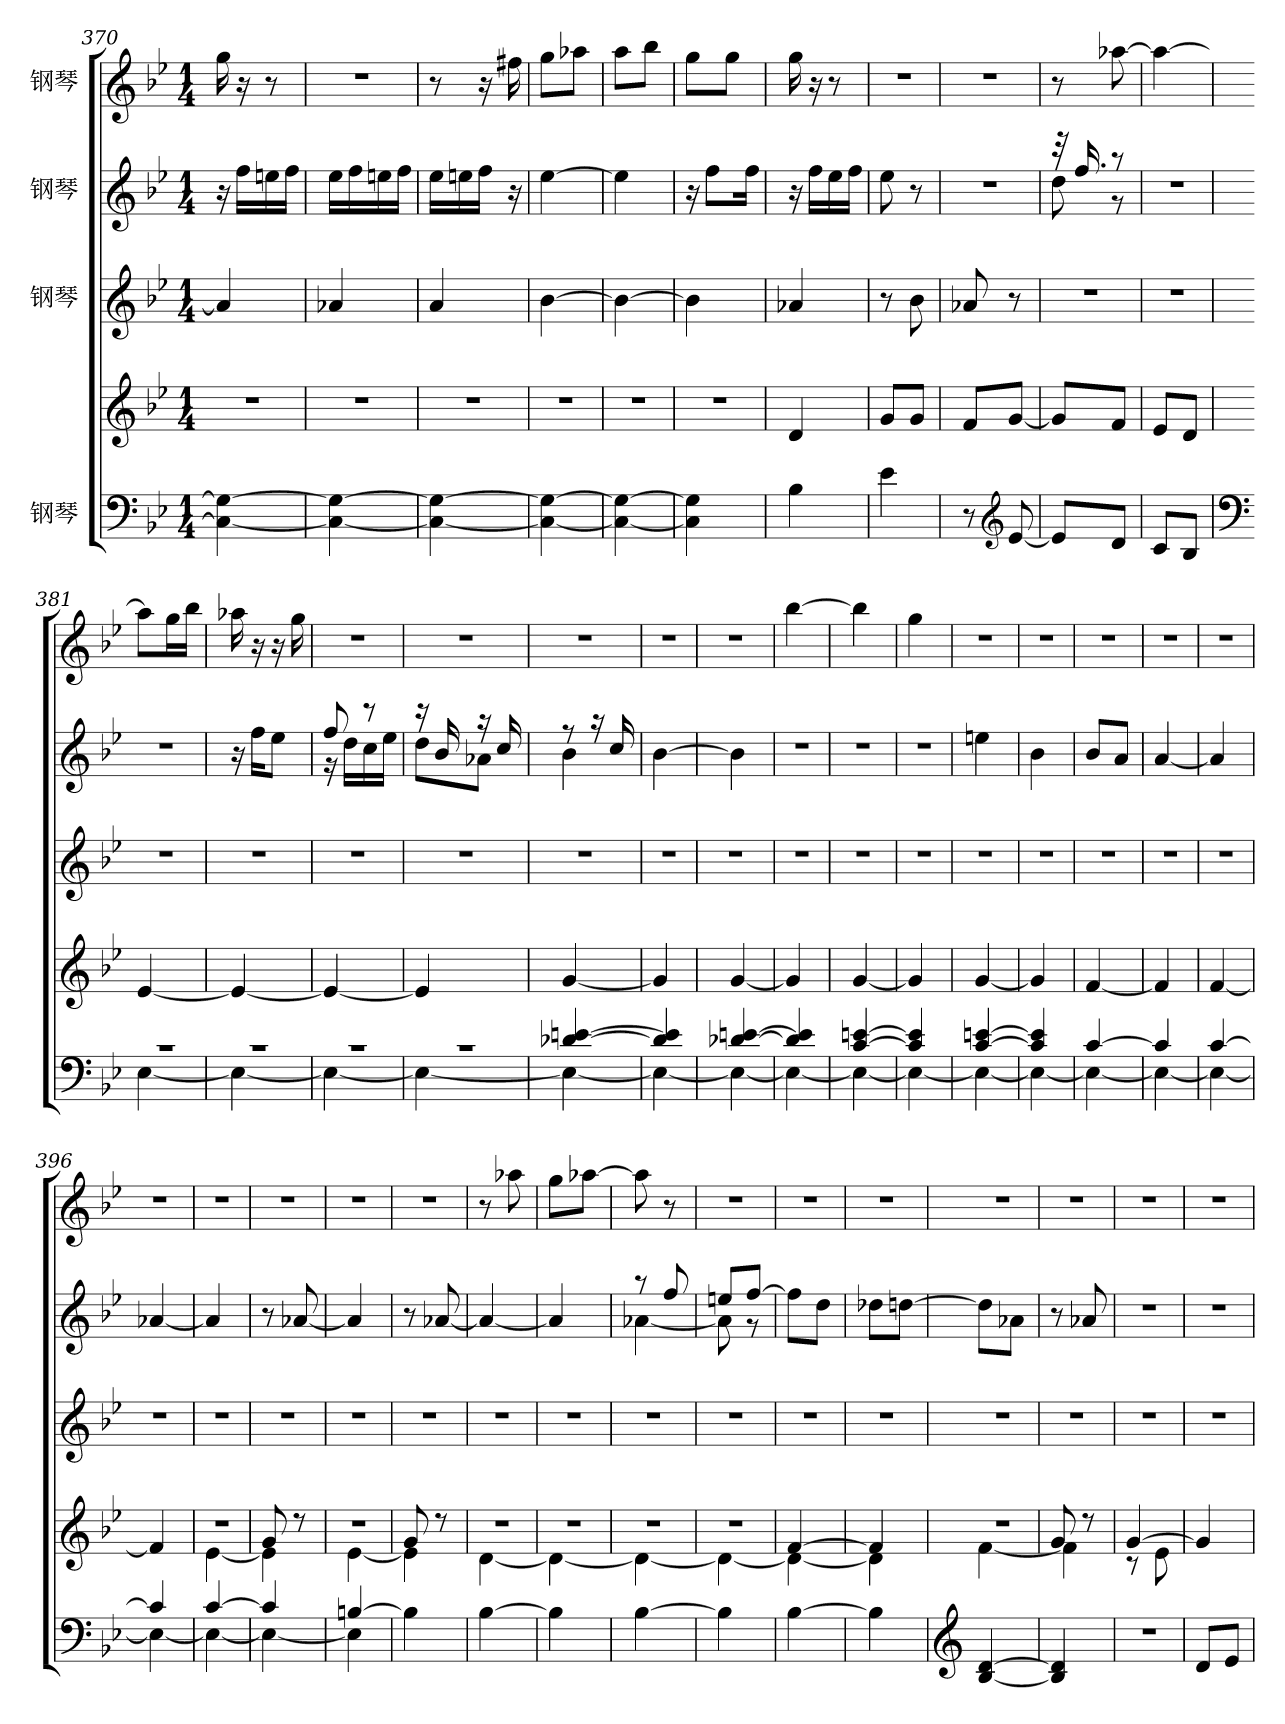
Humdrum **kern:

**kern	**kern	**kern	**kern	**kern
*part4	*part4	*part3	*part2	*part1
*staff5	*staff4	*staff3	*staff2	*staff1
*I"钢琴	*	*I"钢琴	*I"钢琴	*I"钢琴
*clefF4	*clefG2	*clefG2	*clefG2	*clefG2
*k[b-e-]	*k[b-e-]	*k[b-e-]	*k[b-e-]	*k[b-e-]
*M1/4	*M1/4	*M1/4	*M1/4	*M1/4
=370	=370	=370	=370	=370
4C\_ 4G\_	4r	4a-/]	16r	16gg\
.	.	.	16ff\LL	16r
.	.	.	16een\	8r
.	.	.	16ff\JJ	.
=371	=371	=371	=371	=371
4C\_ 4G\_	4r	4a-X/	16ee-\LL	4r
.	.	.	16ff\	.
.	.	.	16een\	.
.	.	.	16ff\JJ	.
=372	=372	=372	=372	=372
4C\_ 4G\_	4r	4a/	16ee-\LL	8r
.	.	.	16een\	.
.	.	.	16ff\JJ	16r
.	.	.	16r	16ff#X\
=373	=373	=373	=373	=373
4C\_ 4G\_	4r	[4b-\	[4ee-\	8gg\L
.	.	.	.	8aa-X\J
=374	=374	=374	=374	=374
4C\_ 4G\_	4r	4b-\_	4ee-\]	8aa\L
.	.	.	.	8bb-\J
=375	=375	=375	=375	=375
4C\] 4G\]	4r	4b-\]	16r	8gg\L
.	.	.	8ff\L	.
.	.	.	.	8gg\J
.	.	.	16ff\Jk	.
!!LO:LB:g=z
=376	=376	=376	=376	=376
4B-\	4d/	4a-X/	16r	16gg\
.	.	.	16ff\LL	16r
.	.	.	16ee-\	8r
.	.	.	16ff\JJ	.
=377	=377	=377	=377	=377
4e-\	8g/L	8r	8ee-\	4r
.	8g/J	8b-\	8r	.
=378	=378	=378	=378	=378
8r	8f/L	8a-X/	4r	4r
*clefG2	*	*	*	*
[8e-/	[8g/J	8r	.	.
=379	=379	=379	=379	=379
*	*	*	*^	*
8e-/L]	8g/L]	4r	32r	8dd\	8r
.	.	.	16.ff/	.	.
8d/J	8f/J	.	8r	8r	[8aa-X\
*	*	*	*v	*v	*
=380	=380	=380	=380	=380
8c/L	8e-/L	4r	4r	4aa-\_
8B-/J	8d/J	.	.	.
=381	=381	=381	=381	=381
*clefF4	*	*	*	*
*^	*	*	*	*
4r	[4E-\	[4e-/	4r	4r	8aa-\L]
.	.	.	.	.	16gg\L
.	.	.	.	.	16bb-\JJ
=382	=382	=382	=382	=382	=382
4r	4E-\_	4e-/_	4r	16r	16aa-X\
.	.	.	.	16ff\KL	16r
.	.	.	.	8ee-\J	16r
.	.	.	.	.	16gg\
=383	=383	=383	=383	=383	=383
*	*	*	*	*^	*
4r	4E-\_	4e-/_	4r	8ff/	16r	4r
.	.	.	.	.	16dd\LL	.
.	.	.	.	8r	16cc\	.
.	.	.	.	.	16ee-\JJ	.
!!LO:PB:g=z
=384	=384	=384	=384	=384	=384	=384
4r	4E-\_	4e-/]	4r	16r	8dd\L	4r
.	.	.	.	16b-/	.	.
.	.	.	.	16r	8a-X\J	.
.	.	.	.	16cc/	.	.
=385	=385	=385	=385	=385	=385	=385
[4d-X/ [4en/	4E-\_	[4g/	4r	8r	4b-\	4r
.	.	.	.	16r	.	.
.	.	.	.	16cc/	.	.
*	*	*	*	*v	*v	*
=386	=386	=386	=386	=386	=386
4d-/] 4e/]	4E-\_	4g/]	4r	[4b-\	4r
=387	=387	=387	=387	=387	=387
[4d-X/ [4en/	4E-\_	[4g/	4r	4b-\]	4r
=388	=388	=388	=388	=388	=388
4d-/] 4e/]	4E-\_	4g/]	4r	4r	[4bb-\
=389	=389	=389	=389	=389	=389
[4c/ [4en/	4E-\_	[4g/	4r	4r	4bb-\]
=390	=390	=390	=390	=390	=390
4c/] 4e/]	4E-\_	4g/]	4r	4r	4gg\
=391	=391	=391	=391	=391	=391
[4c/ [4en/	4E-\_	[4g/	4r	4een\	4r
=392	=392	=392	=392	=392	=392
4c/] 4e/]	4E-\_	4g/]	4r	4b-\	4r
=393	=393	=393	=393	=393	=393
[4c/	4E-\_	[4f/	4r	8b-/L	4r
.	.	.	.	8a/J	.
=394	=394	=394	=394	=394	=394
4c/]	4E-\_	4f/]	4r	[4a/	4r
=395	=395	=395	=395	=395	=395
[4c/	4E-\_	[4f/	4r	4a/]	4r
!!LO:LB:g=z
=396	=396	=396	=396	=396	=396
4c/]	4E-\_	4f/]	4r	[4a-X/	4r
=397	=397	=397	=397	=397	=397
*	*	*^	*	*	*
[4c/	4E-\_	4r	[4e-\	4r	4a-/]	4r
=398	=398	=398	=398	=398	=398	=398
4c/]	4E-\_	8g/	4e-\]	4r	8r	4r
.	.	8r	.	.	[8a-X/	.
=399	=399	=399	=399	=399	=399	=399
[4Bn/	4E-\]	4r	[4e-\	4r	4a-/]	4r
*v	*v	*	*	*	*	*
=400	=400	=400	=400	=400	=400
4B\]	8g/	4e-\]	4r	8r	4r
.	8r	.	.	[8a-X/	.
=401	=401	=401	=401	=401	=401
[4B-\	4r	[4d\	4r	4a-/_	8r
.	.	.	.	.	8aa-X\
=402	=402	=402	=402	=402	=402
4B-\]	4r	4d\_	4r	4a-/]	8gg\L
.	.	.	.	.	[8aa-X\J
=403	=403	=403	=403	=403	=403
*	*	*	*	*^	*
[4B-\	4r	4d\_	4r	8r	[4a-X\	8aa-\]
.	.	.	.	8ff/	.	8r
=404	=404	=404	=404	=404	=404	=404
4B-\]	4r	4d\_	4r	8een/L	8a-\]	4r
.	.	.	.	[8ff/J	8r	.
*	*	*	*	*v	*v	*
=405	=405	=405	=405	=405	=405
[4B-\	[4f/	4d\_	4r	8ff\L]	4r
.	.	.	.	8dd\J	.
=406	=406	=406	=406	=406	=406
4B-\]	4f/]	4d\]	4r	8dd-X\L	4r
.	.	.	.	[8ddn\J	.
!!LO:PB:g=z
=407	=407	=407	=407	=407	=407
*clefG2	*	*	*	*	*
[4B-/ [4d/	4r	[4f\	4r	8dd\L]	4r
.	.	.	.	8a-X\J	.
=408	=408	=408	=408	=408	=408
4B-/] 4d/]	8g/	4f\]	4r	8r	4r
.	8r	.	.	8a-X/	.
=409	=409	=409	=409	=409	=409
4r	[4g/	8r	4r	4r	4r
.	.	8e-\	.	.	.
*	*v	*v	*	*	*
=410	=410	=410	=410	=410
8d/L	4g/]	4r	4r	4r
8e-/J	.	.	.	.
=	=	=	=	=
*-	*-	*-	*-	*-
